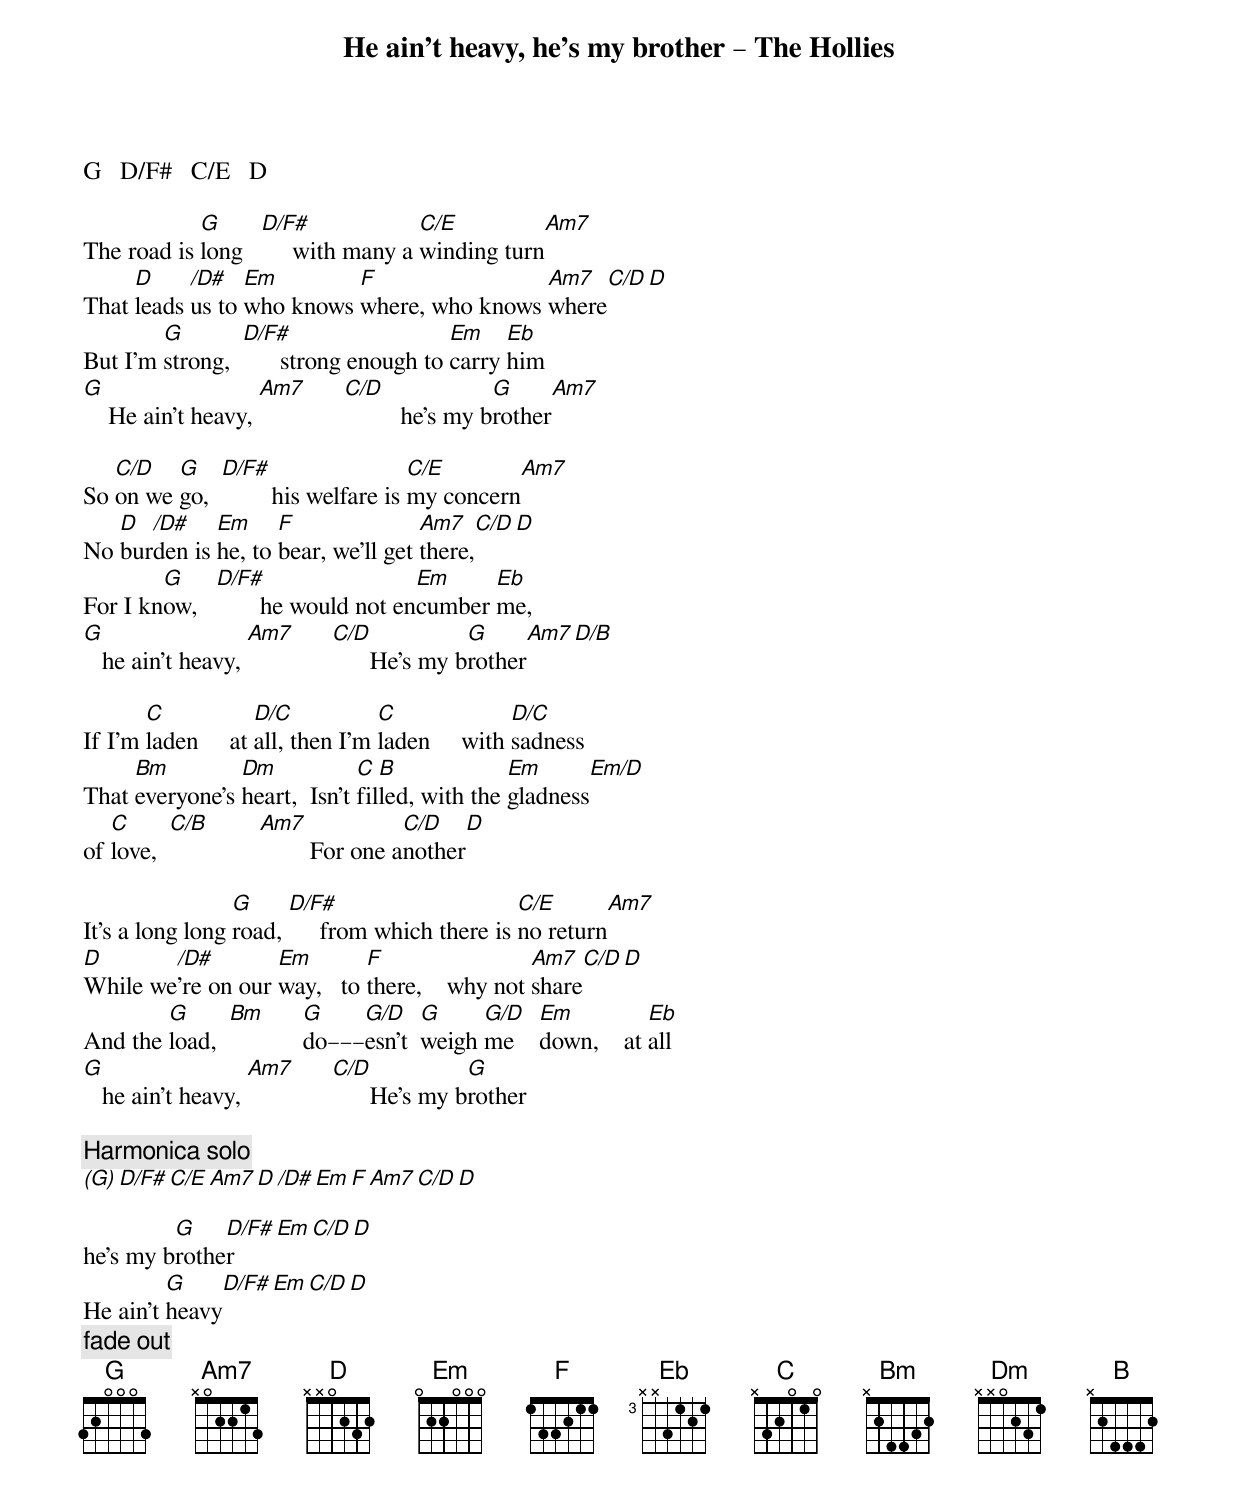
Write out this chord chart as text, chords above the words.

He ain't heavy, he's my brother – The Hollies

G   D/F#   C/E   D

            G      D/F#             C/E            Am7
The road is long        with many a winding turn
     D     /D#   Em        F                Am7     C/D  D
That leads us to who knows where, who knows where
        G        D/F#                   Em    Eb
But I'm strong,        strong enough to carry him
G                   Am7   C/D               G        Am7
    He ain't heavy,                he's my brother

   C/D   G    D/F#                   C/E          Am7
So on we go,          his welfare is my concern
   D  /D#    Em     F               Am7     C/D  D
No burden is he, to bear, we'll get there,
        G     D/F#                  Em     Eb
For I know,          he would not encumber me,
G                  Am7   C/D            G       Am7    D/B
   he ain't heavy,             He's my brother

       C            D/C           C              D/C
If I'm laden     at all, then I'm laden     with sadness
     Bm         Dm            C  B             Em      Em/D
That everyone's heart,  Isn't filled, with the gladness
   C      C/B     Am7              C/D           D
of love,                  For one another

                 G     D/F#                     C/E        Am7
It's a long long road,      from which there is no return
D       /D#        Em        F                 Am7    C/D    D
While we're on our way,   to there,    why not share
        G      Bm    G    G/D    G     G/D   Em          Eb
And the load,        do–––esn't  weigh me    down,    at all
G                  Am7   C/D            G
   he ain't heavy,             He's my brother

[Harmonica solo]
(G)    D/F#    C/E    Am7    D  /D#  Em    F     Am7    C/D   D

         G    D/F#   Em    C/D     D
he's my brother
         G    D/F#   Em    C/D     D
He ain't heavy
[fade out]
